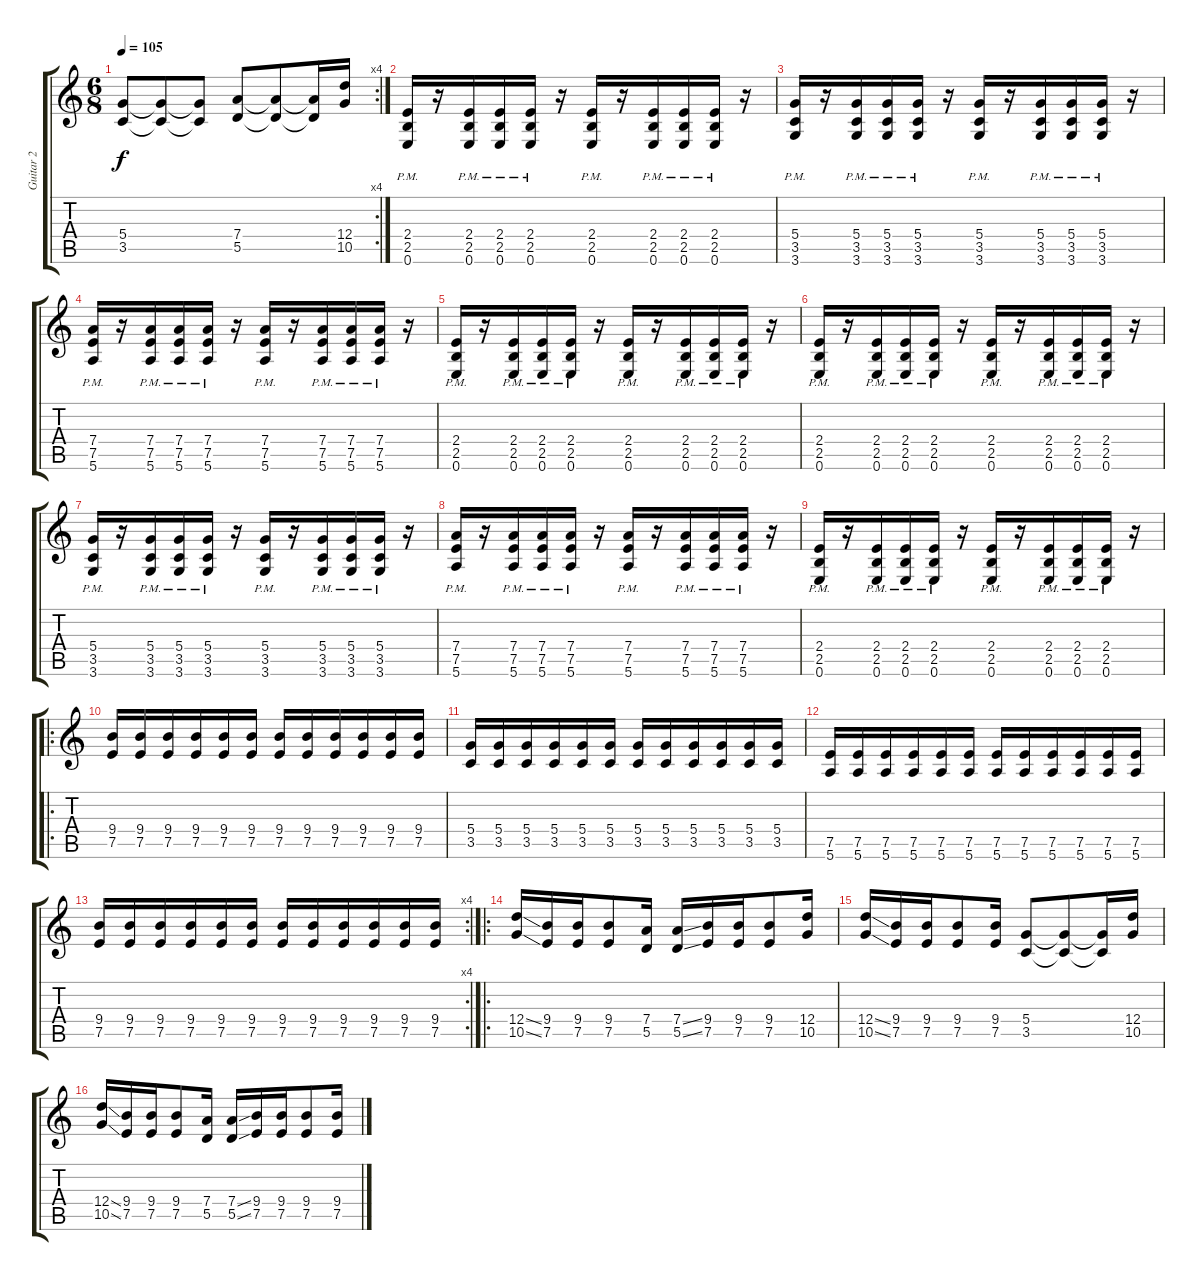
\track ("Guitar 2" "Guitar 2") {instrument distortionguitar}
\staff {score tabs}
\tuning (E4 B3 G3 D3 A2 E2) {hide}
\rc 4
\ts (6 8)
\tempo 105
\clef g2
\ks c
(5.4 3.5).8{dy f} (5.4{t} 3.5{t}).8 (5.4{t} 3.5{t}).8 (7.4 5.5).8 (7.4{t} 5.5{t}).8 (7.4{t} 5.5{t}).16 (12.4 10.5).16 |
(2.4 2.5{pm} 0.6{pm}).16 r.16 (2.4 2.5{pm} 0.6{pm}).16 (2.4 2.5{pm} 0.6{pm}).16 (2.4 2.5{pm} 0.6{pm}).16 r.16 (2.4 2.5{pm} 0.6{pm}).16 r.16 (2.4 2.5{pm} 0.6{pm}).16 (2.4 2.5{pm} 0.6{pm}).16 (2.4 2.5{pm} 0.6{pm}).16 r.16 |
(5.4{pm} 3.5{pm} 3.6{pm}).16 r.16 (5.4{pm} 3.5{pm} 3.6{pm}).16 (5.4{pm} 3.5{pm} 3.6{pm}).16 (5.4{pm} 3.5{pm} 3.6{pm}).16 r.16 (5.4{pm} 3.5{pm} 3.6{pm}).16 r.16 (5.4{pm} 3.5{pm} 3.6{pm}).16 (5.4{pm} 3.5{pm} 3.6{pm}).16 (5.4{pm} 3.5{pm} 3.6{pm}).16 r.16 |
(7.4 7.5{pm} 5.6{pm}).16 r.16 (7.4 7.5{pm} 5.6{pm}).16 (7.4 7.5{pm} 5.6{pm}).16 (7.4 7.5{pm} 5.6{pm}).16 r.16 (7.4 7.5{pm} 5.6{pm}).16 r.16 (7.4 7.5{pm} 5.6{pm}).16 (7.4 7.5{pm} 5.6{pm}).16 (7.4 7.5{pm} 5.6{pm}).16 r.16 |
(2.4 2.5{pm} 0.6{pm}).16 r.16 (2.4 2.5{pm} 0.6{pm}).16 (2.4 2.5{pm} 0.6{pm}).16 (2.4 2.5{pm} 0.6{pm}).16 r.16 (2.4 2.5{pm} 0.6{pm}).16 r.16 (2.4 2.5{pm} 0.6{pm}).16 (2.4 2.5{pm} 0.6{pm}).16 (2.4 2.5{pm} 0.6{pm}).16 r.16 |
(2.4 2.5{pm} 0.6{pm}).16 r.16 (2.4 2.5{pm} 0.6{pm}).16 (2.4 2.5{pm} 0.6{pm}).16 (2.4 2.5{pm} 0.6{pm}).16 r.16 (2.4 2.5{pm} 0.6{pm}).16 r.16 (2.4 2.5{pm} 0.6{pm}).16 (2.4 2.5{pm} 0.6{pm}).16 (2.4 2.5{pm} 0.6{pm}).16 r.16 |
(5.4{pm} 3.5{pm} 3.6{pm}).16 r.16 (5.4{pm} 3.5{pm} 3.6{pm}).16 (5.4{pm} 3.5{pm} 3.6{pm}).16 (5.4{pm} 3.5{pm} 3.6{pm}).16 r.16 (5.4{pm} 3.5{pm} 3.6{pm}).16 r.16 (5.4{pm} 3.5{pm} 3.6{pm}).16 (5.4{pm} 3.5{pm} 3.6{pm}).16 (5.4{pm} 3.5{pm} 3.6{pm}).16 r.16 |
(7.4 7.5{pm} 5.6{pm}).16 r.16 (7.4 7.5{pm} 5.6{pm}).16 (7.4 7.5{pm} 5.6{pm}).16 (7.4 7.5{pm} 5.6{pm}).16 r.16 (7.4 7.5{pm} 5.6{pm}).16 r.16 (7.4 7.5{pm} 5.6{pm}).16 (7.4 7.5{pm} 5.6{pm}).16 (7.4 7.5{pm} 5.6{pm}).16 r.16 |
(2.4 2.5{pm} 0.6{pm}).16 r.16 (2.4 2.5{pm} 0.6{pm}).16 (2.4 2.5{pm} 0.6{pm}).16 (2.4 2.5{pm} 0.6{pm}).16 r.16 (2.4 2.5{pm} 0.6{pm}).16 r.16 (2.4 2.5{pm} 0.6{pm}).16 (2.4 2.5{pm} 0.6{pm}).16 (2.4 2.5{pm} 0.6{pm}).16 r.16 |
\ro
(9.4 7.5).16 (9.4 7.5).16 (9.4 7.5).16 (9.4 7.5).16 (9.4 7.5).16 (9.4 7.5).16 (9.4 7.5).16 (9.4 7.5).16 (9.4 7.5).16 (9.4 7.5).16 (9.4 7.5).16 (9.4 7.5).16 |
(5.4 3.5).16 (5.4 3.5).16 (5.4 3.5).16 (5.4 3.5).16 (5.4 3.5).16 (5.4 3.5).16 (5.4 3.5).16 (5.4 3.5).16 (5.4 3.5).16 (5.4 3.5).16 (5.4 3.5).16 (5.4 3.5).16 |
(7.5 5.6).16 (7.5 5.6).16 (7.5 5.6).16 (7.5 5.6).16 (7.5 5.6).16 (7.5 5.6).16 (7.5 5.6).16 (7.5 5.6).16 (7.5 5.6).16 (7.5 5.6).16 (7.5 5.6).16 (7.5 5.6).16 |
\rc 4
(9.4 7.5).16 (9.4 7.5).16 (9.4 7.5).16 (9.4 7.5).16 (9.4 7.5).16 (9.4 7.5).16 (9.4 7.5).16 (9.4 7.5).16 (9.4 7.5).16 (9.4 7.5).16 (9.4 7.5).16 (9.4 7.5).16 |
\ro
(12.4{ss} 10.5{ss}).16 (9.4 7.5).16 (9.4 7.5).16 (9.4 7.5).8 (7.4 5.5).16 (7.4{ss} 5.5{ss}).16 (9.4 7.5).16 (9.4 7.5).16 (9.4 7.5).8 (12.4 10.5).16 |
(12.4{ss} 10.5{ss}).16 (9.4 7.5).16 (9.4 7.5).16 (9.4 7.5).8 (9.4 7.5).16 (5.4 3.5).8 (5.4{t} 3.5{t}).8 (5.4{t} 3.5{t}).16 (12.4 10.5).16 |
(12.4{ss} 10.5{ss}).16 (9.4 7.5).16 (9.4 7.5).16 (9.4 7.5).8 (7.4 5.5).16 (7.4{ss} 5.5{ss}).16 (9.4 7.5).16 (9.4 7.5).16 (9.4 7.5).8 (9.4 7.5).16
